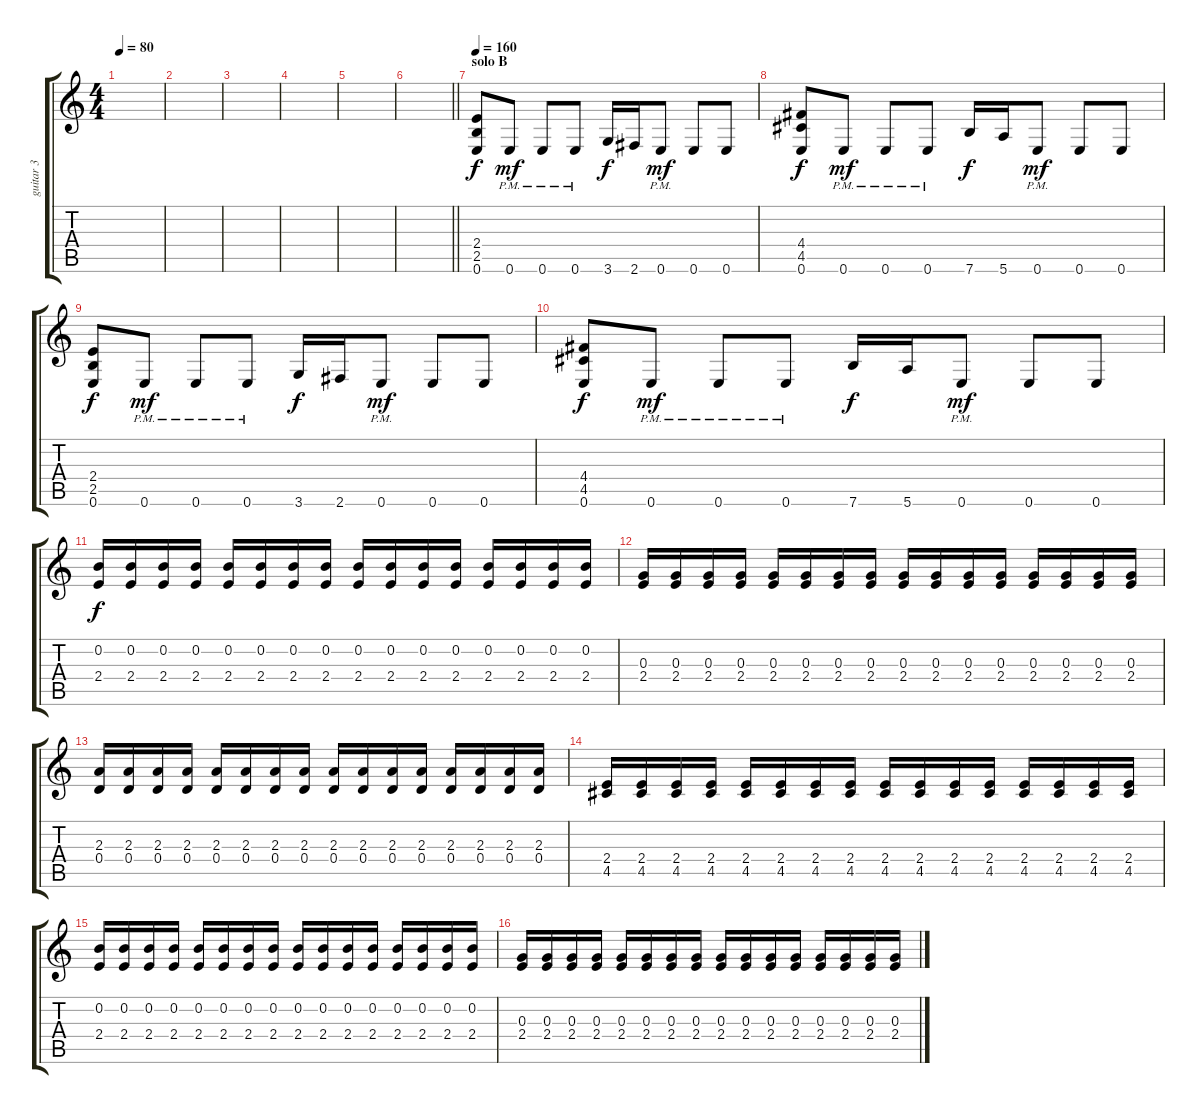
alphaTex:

\track ("guitar 3" "guitar 3") {instrument distortionguitar}
\staff {score tabs}
\tuning (E4 B3 G3 D3 A2 E2) {hide}
\ts (4 4)
\tempo 80
\clef g2
\ks c
|
|
|
|
|
\barLineRight lightlight
|
\section ("" "solo B")
\tempo 160
(2.4 2.5 0.6).8 0.6{pm}.8{dy mf} 0.6{pm}.8 0.6{pm}.8 3.6.16{dy f} 2.6.16 0.6{pm}.8{dy mf} 0.6.8 0.6.8 |
(4.4 4.5 0.6).8{dy f} 0.6{pm}.8{dy mf} 0.6{pm}.8 0.6{pm}.8 7.6.16{dy f} 5.6.16 0.6{pm}.8{dy mf} 0.6.8 0.6.8 |
(2.4 2.5 0.6).8{dy f} 0.6{pm}.8{dy mf} 0.6{pm}.8 0.6{pm}.8 3.6.16{dy f} 2.6.16 0.6{pm}.8{dy mf} 0.6.8 0.6.8 |
(4.4 4.5 0.6).8{dy f} 0.6{pm}.8{dy mf} 0.6{pm}.8 0.6{pm}.8 7.6.16{dy f} 5.6.16 0.6{pm}.8{dy mf} 0.6.8 0.6.8 |
(0.2 2.4).16{dy f} (0.2 2.4).16 (0.2 2.4).16 (0.2 2.4).16 (0.2 2.4).16 (0.2 2.4).16 (0.2 2.4).16 (0.2 2.4).16 (0.2 2.4).16 (0.2 2.4).16 (0.2 2.4).16 (0.2 2.4).16 (0.2 2.4).16 (0.2 2.4).16 (0.2 2.4).16 (0.2 2.4).16 |
(0.3 2.4).16 (0.3 2.4).16 (0.3 2.4).16 (0.3 2.4).16 (0.3 2.4).16 (0.3 2.4).16 (0.3 2.4).16 (0.3 2.4).16 (0.3 2.4).16 (0.3 2.4).16 (0.3 2.4).16 (0.3 2.4).16 (0.3 2.4).16 (0.3 2.4).16 (0.3 2.4).16 (0.3 2.4).16 |
(2.3 0.4).16 (2.3 0.4).16 (2.3 0.4).16 (2.3 0.4).16 (2.3 0.4).16 (2.3 0.4).16 (2.3 0.4).16 (2.3 0.4).16 (2.3 0.4).16 (2.3 0.4).16 (2.3 0.4).16 (2.3 0.4).16 (2.3 0.4).16 (2.3 0.4).16 (2.3 0.4).16 (2.3 0.4).16 |
(2.4 4.5).16 (2.4 4.5).16 (2.4 4.5).16 (2.4 4.5).16 (2.4 4.5).16 (2.4 4.5).16 (2.4 4.5).16 (2.4 4.5).16 (2.4 4.5).16 (2.4 4.5).16 (2.4 4.5).16 (2.4 4.5).16 (2.4 4.5).16 (2.4 4.5).16 (2.4 4.5).16 (2.4 4.5).16 |
(0.2 2.4).16 (0.2 2.4).16 (0.2 2.4).16 (0.2 2.4).16 (0.2 2.4).16 (0.2 2.4).16 (0.2 2.4).16 (0.2 2.4).16 (0.2 2.4).16 (0.2 2.4).16 (0.2 2.4).16 (0.2 2.4).16 (0.2 2.4).16 (0.2 2.4).16 (0.2 2.4).16 (0.2 2.4).16 |
(0.3 2.4).16 (0.3 2.4).16 (0.3 2.4).16 (0.3 2.4).16 (0.3 2.4).16 (0.3 2.4).16 (0.3 2.4).16 (0.3 2.4).16 (0.3 2.4).16 (0.3 2.4).16 (0.3 2.4).16 (0.3 2.4).16 (0.3 2.4).16 (0.3 2.4).16 (0.3 2.4).16 (0.3 2.4).16
